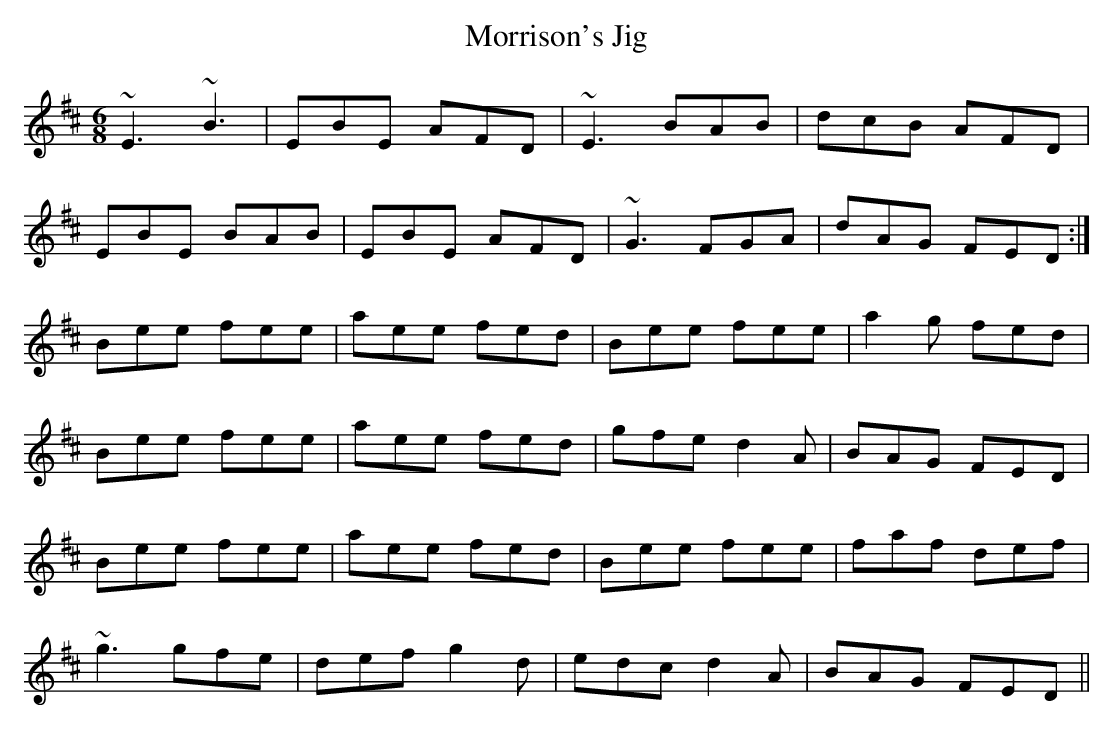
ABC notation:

X:1
T:Morrison's Jig
M:6/8
K:Edor
~E3 ~B3|EBE AFD|~E3 BAB|dcB AFD|
EBE BAB|EBE AFD|~G3 FGA|dAG FED:|
Bee fee|aee fed|Bee fee|a2g fed|
Bee fee|aee fed|gfe d2A|BAG FED|
Bee fee|aee fed|Bee fee|faf def|
~g3 gfe|def g2d|edc d2A|BAG FED||
